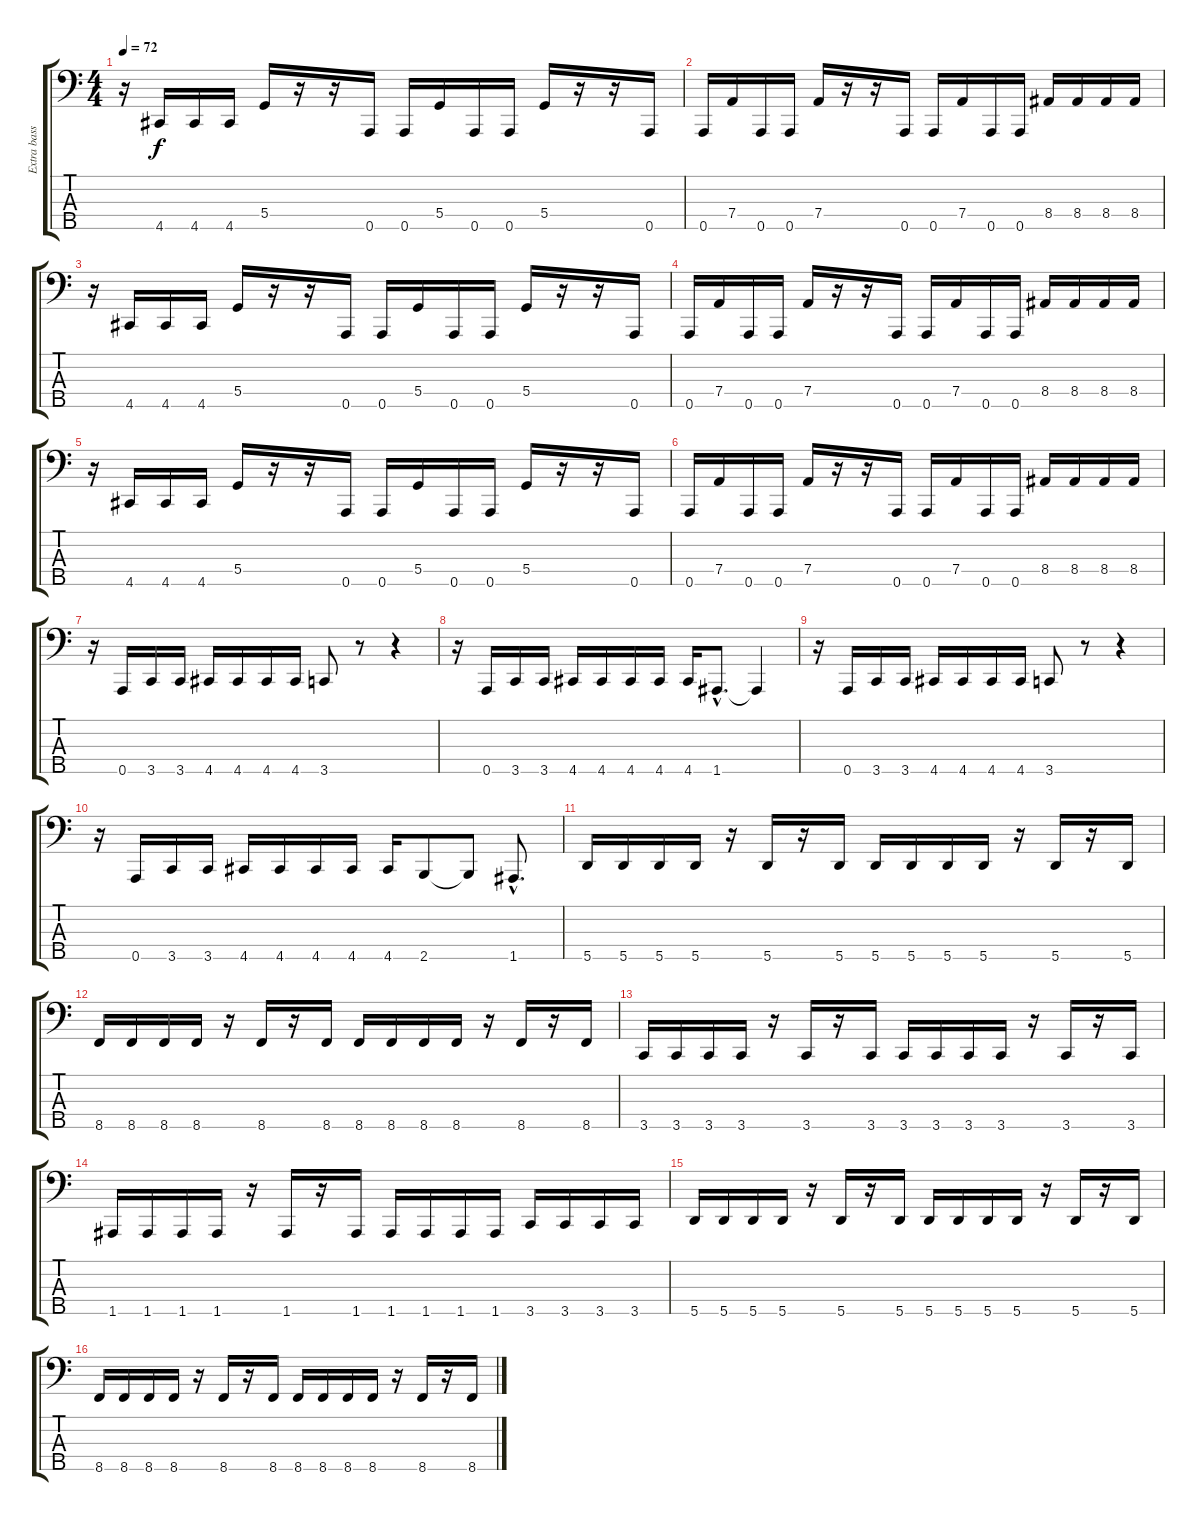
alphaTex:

\track ("Extra bass" "Extra bass") {instrument electricbassfinger}
\staff {score tabs}
\tuning (F2 C2 G1 D1 A0) {hide}
\ts (4 4)
\tempo 72
\clef f4
\ks c
r.16{dy f} 4.5.16 4.5.16 4.5.16 5.4.16 r.16 r.16 0.5.16 0.5.16 5.4.16 0.5.16 0.5.16 5.4.16 r.16 r.16 0.5.16 |
0.5.16 7.4.16 0.5.16 0.5.16 7.4.16 r.16 r.16 0.5.16 0.5.16 7.4.16 0.5.16 0.5.16 8.4.16 8.4.16 8.4.16 8.4.16 |
r.16 4.5.16 4.5.16 4.5.16 5.4.16 r.16 r.16 0.5.16 0.5.16 5.4.16 0.5.16 0.5.16 5.4.16 r.16 r.16 0.5.16 |
0.5.16 7.4.16 0.5.16 0.5.16 7.4.16 r.16 r.16 0.5.16 0.5.16 7.4.16 0.5.16 0.5.16 8.4.16 8.4.16 8.4.16 8.4.16 |
r.16 4.5.16 4.5.16 4.5.16 5.4.16 r.16 r.16 0.5.16 0.5.16 5.4.16 0.5.16 0.5.16 5.4.16 r.16 r.16 0.5.16 |
0.5.16 7.4.16 0.5.16 0.5.16 7.4.16 r.16 r.16 0.5.16 0.5.16 7.4.16 0.5.16 0.5.16 8.4.16 8.4.16 8.4.16 8.4.16 |
r.16 0.5.16 3.5.16 3.5.16 4.5.16 4.5.16 4.5.16 4.5.16 3.5.8 r.8 r.4 |
r.16 0.5.16 3.5.16 3.5.16 4.5.16 4.5.16 4.5.16 4.5.16 4.5.16 1.5{hac}.8{d} 1.5{t}.4 |
r.16 0.5.16 3.5.16 3.5.16 4.5.16 4.5.16 4.5.16 4.5.16 3.5.8 r.8 r.4 |
r.16 0.5.16 3.5.16 3.5.16 4.5.16 4.5.16 4.5.16 4.5.16 4.5.16 2.5.8 2.5{t}.8 1.5{hac}.8{d} |
5.5.16 5.5.16 5.5.16 5.5.16 r.16 5.5.16 r.16 5.5.16 5.5.16 5.5.16 5.5.16 5.5.16 r.16 5.5.16 r.16 5.5.16 |
8.5.16 8.5.16 8.5.16 8.5.16 r.16 8.5.16 r.16 8.5.16 8.5.16 8.5.16 8.5.16 8.5.16 r.16 8.5.16 r.16 8.5.16 |
3.5.16 3.5.16 3.5.16 3.5.16 r.16 3.5.16 r.16 3.5.16 3.5.16 3.5.16 3.5.16 3.5.16 r.16 3.5.16 r.16 3.5.16 |
1.5.16 1.5.16 1.5.16 1.5.16 r.16 1.5.16 r.16 1.5.16 1.5.16 1.5.16 1.5.16 1.5.16 3.5.16 3.5.16 3.5.16 3.5.16 |
5.5.16 5.5.16 5.5.16 5.5.16 r.16 5.5.16 r.16 5.5.16 5.5.16 5.5.16 5.5.16 5.5.16 r.16 5.5.16 r.16 5.5.16 |
8.5.16 8.5.16 8.5.16 8.5.16 r.16 8.5.16 r.16 8.5.16 8.5.16 8.5.16 8.5.16 8.5.16 r.16 8.5.16 r.16 8.5.16
